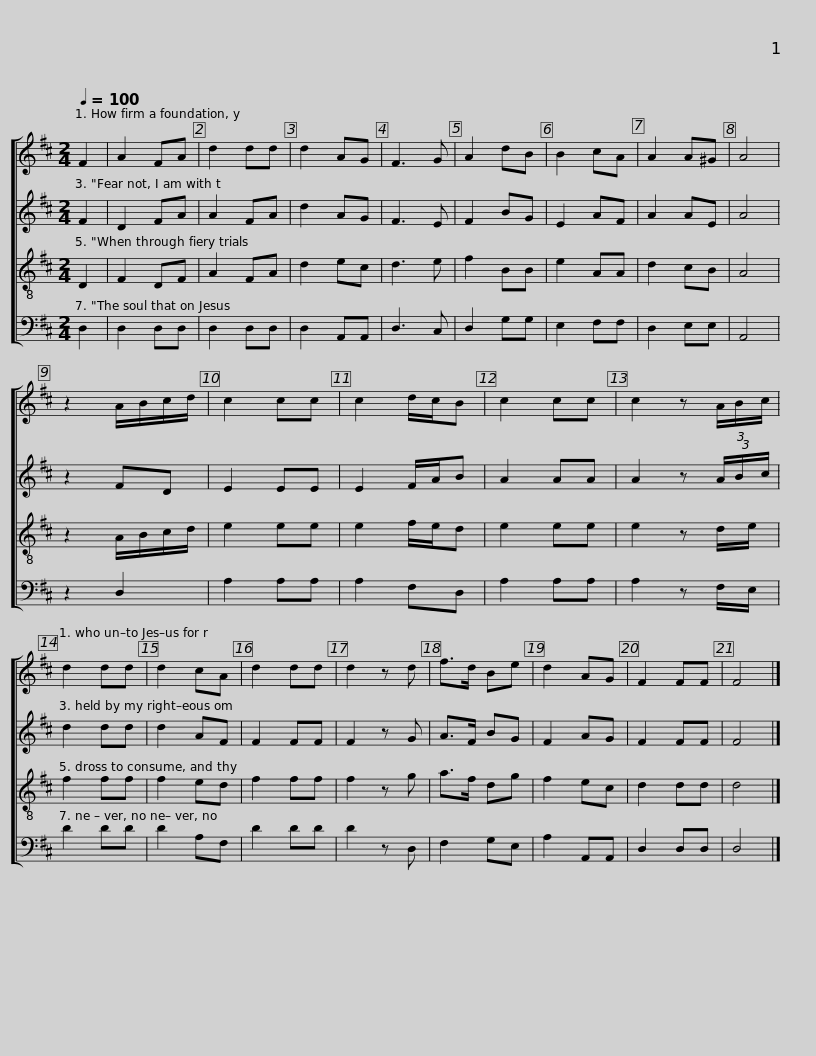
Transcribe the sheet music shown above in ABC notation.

X:1
%%score [ 1 2 3 4 ]
L:1/8
Q:1/4=100
M:2/4
I:linebreak $
K:D
V:1 treble
V:2 treble
V:3 treble-8
V:4 bass
V:1
 F2 | A2 FA | d2 dd | d2 AG | F3 G | %5
 A2 dB | B2 cA | A2 A^G | A4 | z2 A/B/c/d/ | %10
 c2 cc | c2 d/c/B | c2 cc |$ c2 z (3A/B/c/ |$ d2 dd | %15
 d2 cA | d2 dd | d2 z d | f>d Be | d2 AG | %20
 F2 FF | F4 |] %22
V:2
 F2 | D2 FA | A2 FA | d2 AG | F3 E | %5
 F2 BG | E2 AF | A2 AE | A4 | z2 FD | %10
 E2 EE | E2 F/A/B | A2 AA |$ A2 z (3A/B/c/ |$ d2 dd | %15
 d2 AF | F2 FF | F2 z G | A>F BG | F2 AG | %20
 F2 FF | F4 |] %22
V:3
 D2 | F2 DF | A2 FA | d2 ec | d3 e | %5
 f2 BB | e2 AA | d2 cB | A4 | z2 A/B/c/d/ | %10
 e2 ee | e2 f/e/d | e2 ee |$ e2 z d/e/ |$ f2 ff | %15
 f2 ed | f2 ff | f2 z g | a>f dg | f2 ec | %20
 d2 dd | d4 |] %22
V:4
 D,2 | D,2 D,D, | D,2 D,D, | D,2 A,,A,, | D,3 C, | %5
 D,2 G,G, | E,2 F,F, | D,2 E,E, | A,,4 | z2 D,2 | %10
 A,2 A,A, | A,2 F,D, | A,2 A,A, |$ A,2 z F,/E,/ |$ D2 DD | %15
 D2 A,F, | D2 DD | D2 z D, | F,2 G,E, | A,2 A,,A,, | %20
 D,2 D,D, | D,4 |] %22
